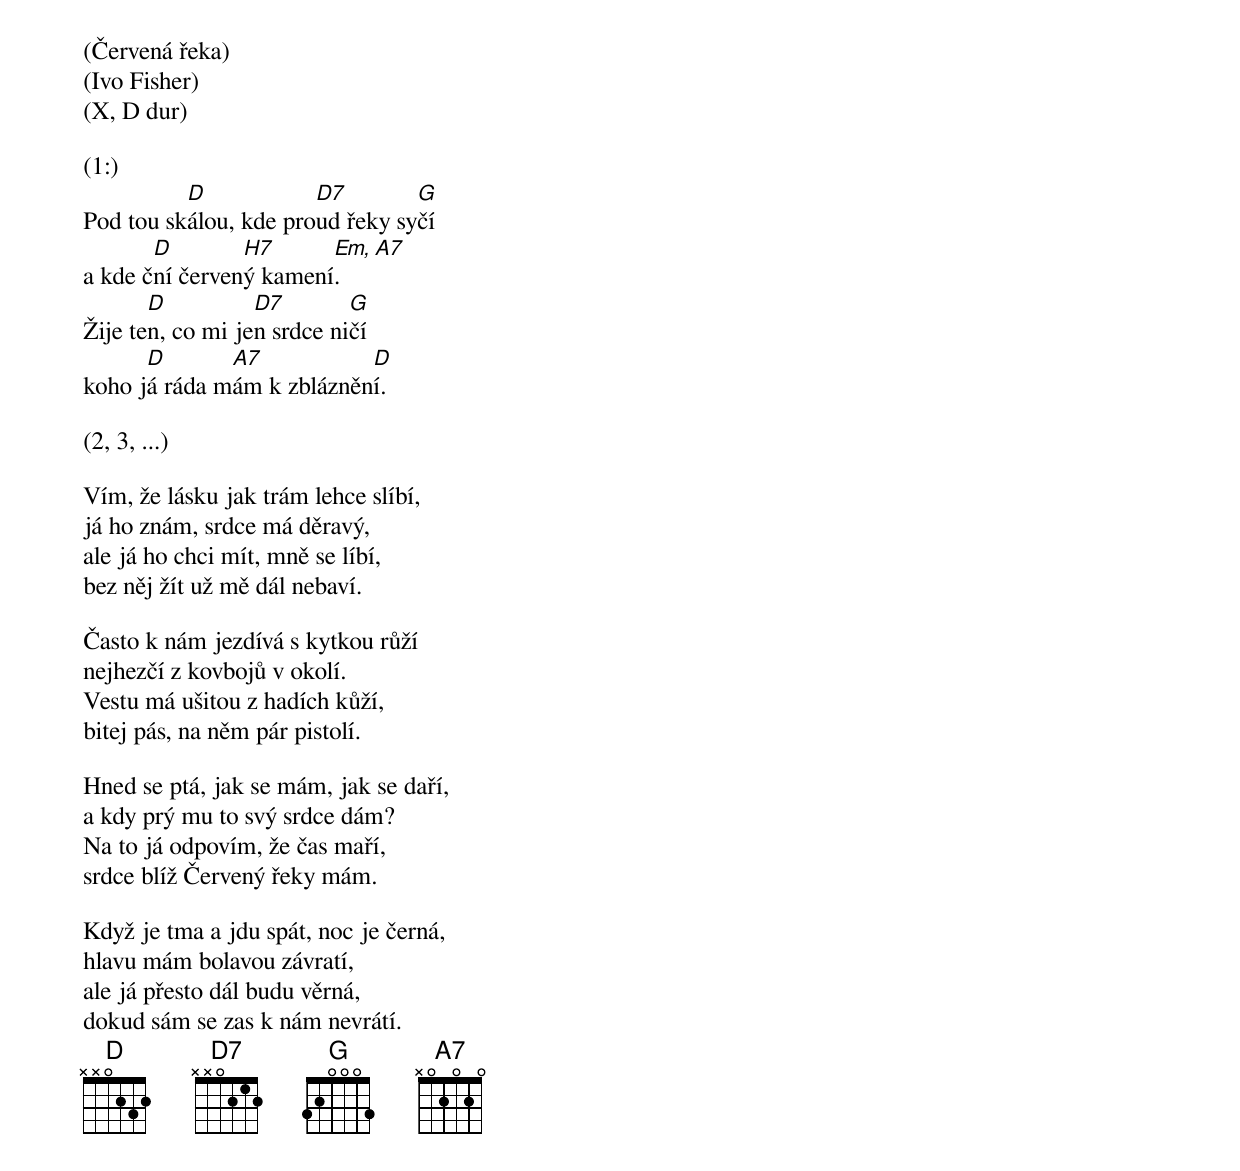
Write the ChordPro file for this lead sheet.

(Červená řeka)
(Ivo Fisher)
(X, D dur)

(1:)
Pod tou sk[D]álou, kde pro[D7]ud řeky sy[G]čí
a kde č[D]ní červen[H7]ý kamení[Em, A7].
Žije te[D]n, co mi je[D7]n srdce ni[G]čí
koho j[D]á ráda m[A7]ám k zblázněn[D]í.

(2, 3, ...)

Vím, že lásku jak trám lehce slíbí,
já ho znám, srdce má děravý,
ale já ho chci mít, mně se líbí,
bez něj žít už mě dál nebaví.

Často k nám jezdívá s kytkou růží
nejhezčí z kovbojů v okolí.
Vestu má ušitou z hadích kůží,
bitej pás, na něm pár pistolí.

Hned se ptá, jak se mám, jak se daří,
a kdy prý mu to svý srdce dám?
Na to já odpovím, že čas maří,
srdce blíž Červený řeky mám.

Když je tma a jdu spát, noc je černá,
hlavu mám bolavou závratí,
ale já přesto dál budu věrná,
dokud sám se zas k nám nevrátí.
